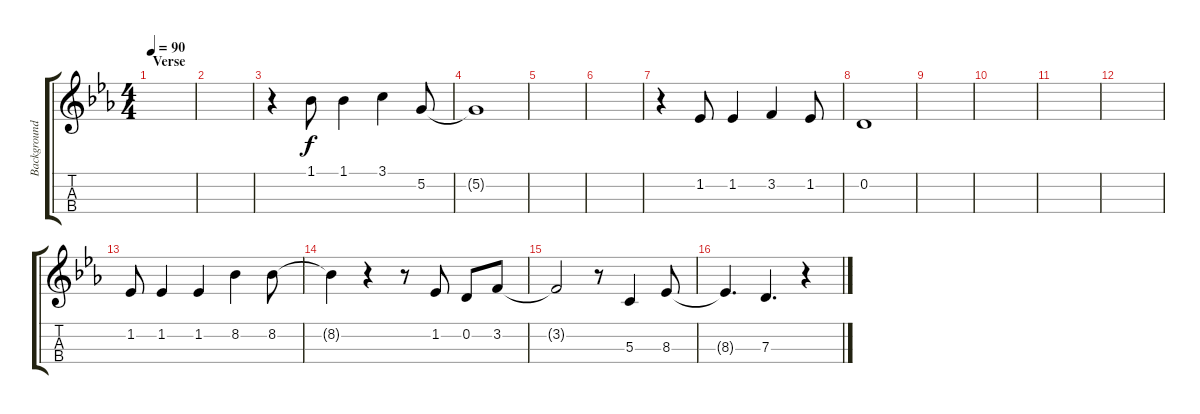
\track ("Background Vocal" "Background") {instrument viola}
\staff {score tabs}
\tuning (A4 D4 G3 C3) {hide}
\ts (4 4)
\section ("" "Verse")
\tempo 90
\clef g2
\ks cminor
|
|
r.4 1.1.8 1.1.4 3.1.4 5.2.8 |
5.2{t}.1 |
|
|
r.4 1.2.8 1.2.4 3.2.4 1.2.8 |
0.2.1 |
|
|
|
|
1.2.8 1.2.4 1.2.4 8.2.4 8.2.8 |
8.2{t}.4 r.4 r.8 1.2.8 0.2.8 3.2.8 |
3.2{t}.2 r.8 5.3.4 8.3.8 |
8.3{t}.4{d} 7.3.4{d} r.4
